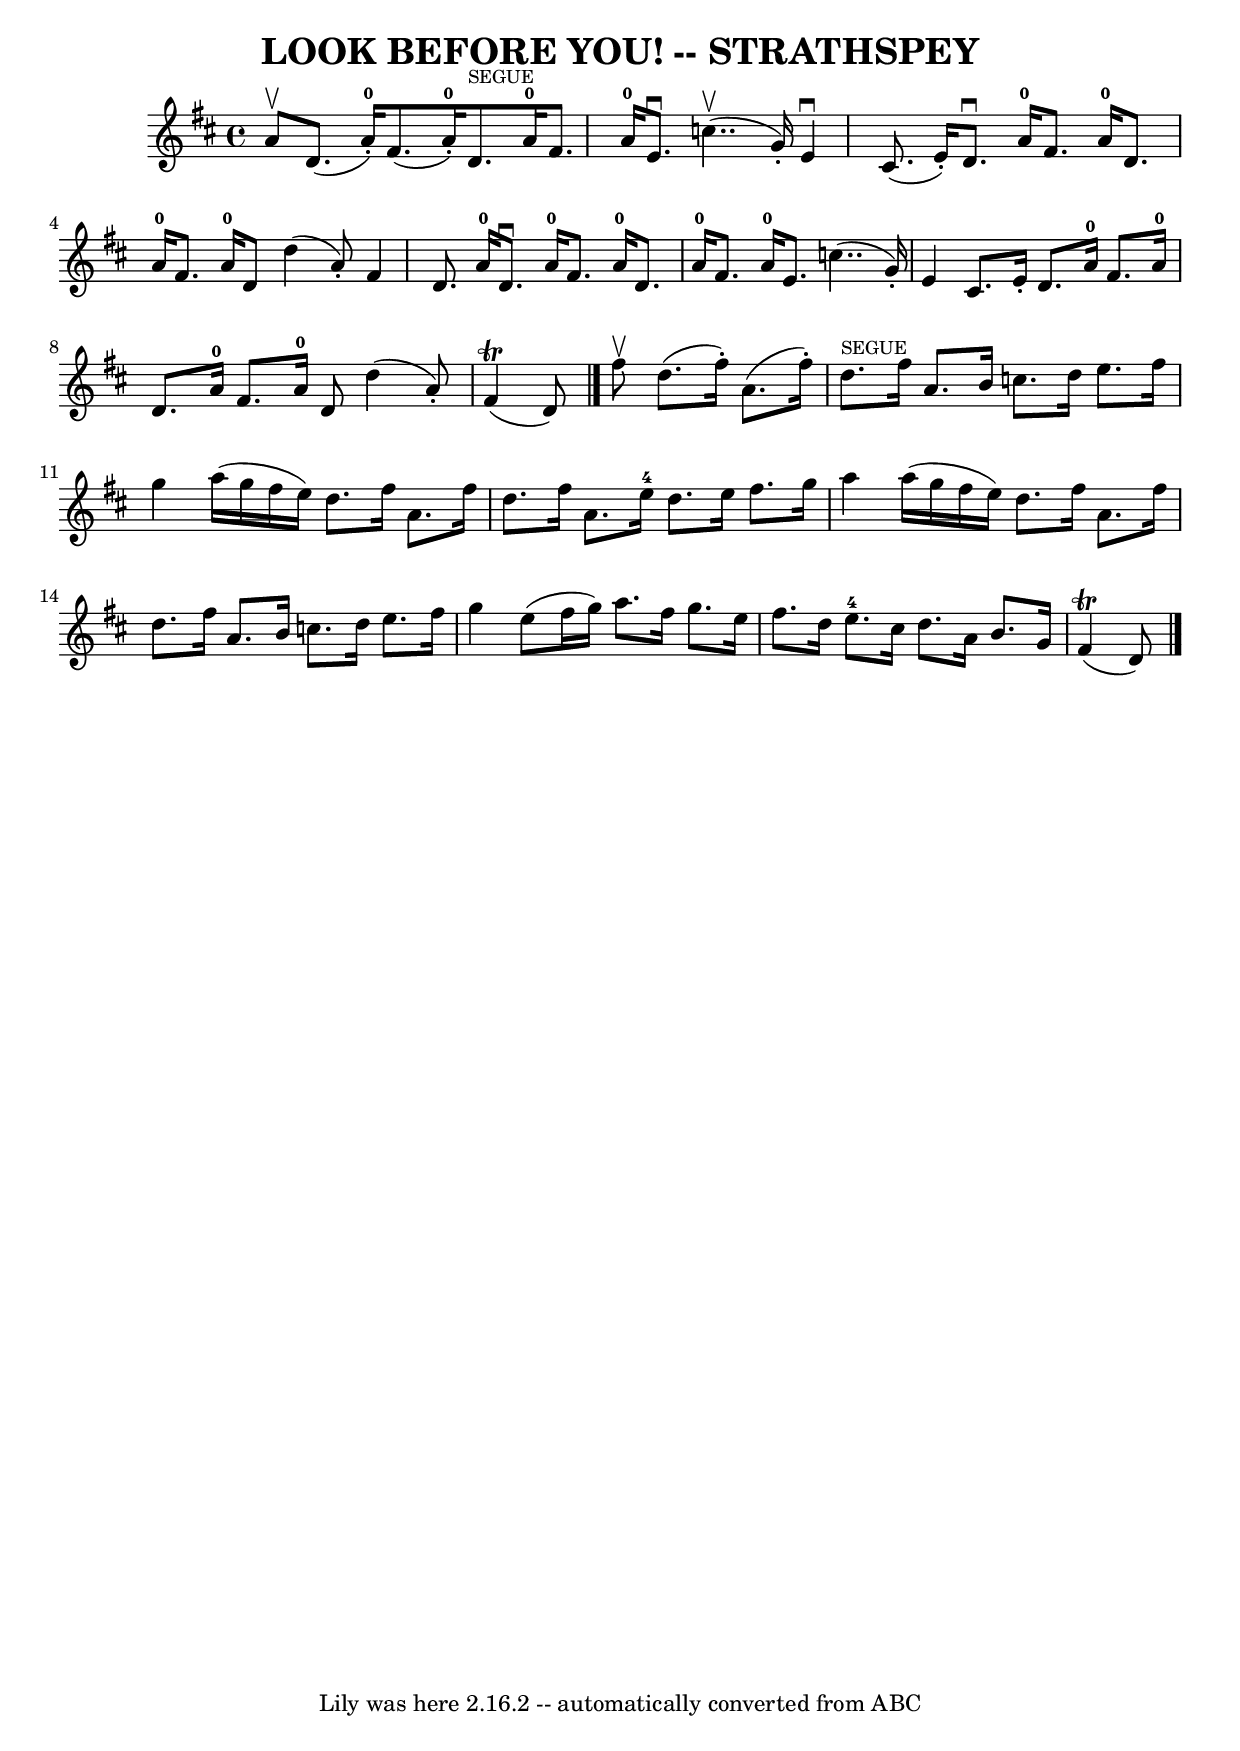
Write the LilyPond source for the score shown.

\version "2.16.2"
\include "Mammoth.ily"
\header {
  %% book = "Ryan's Mammoth Collection of Fiddle Tunes"
  crossRefNumber = "1"
  footnotes = ""
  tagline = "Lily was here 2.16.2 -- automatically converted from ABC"
  title = "LOOK BEFORE YOU! -- STRATHSPEY"

}
voicedefault =  {


  \override Staff.TimeSignature #'style = #'C
  \time 4/4 % %slurgraces 1
  
  \key d \major
  a'8^\upbow   |
  d'8. (a'16-0-.) fis'8. (
  a'16-0-.) d'8.^\segue a'16-0 fis'8. a'16-0   |
  
  e'8.^\downbow c''4.. (^\upbow g'16-.) e'4^\downbow cis'8. (
  e'16-.)   |
  d'8.^\downbow a'16-0 fis'8. a'16-0   
  d'8. a'16-0 fis'8. a'16-0   |
  d'8 d''4 (a'8-.)  
  fis'4 d'8. a'16-0   |
  d'8.^\downbow a'16-0 fis'8.  
  a'16-0 d'8. a'16-0 fis'8. a'16-0   |
  e'8.    
  c''4.. (g'16-.) e'4 cis'8. e'16-.   |
  d'8. a'16-0 fis'8. a'16-0 d'8. a'16-0 fis'8. a'16-0   |
  
  d'8 d''4 (a'8-.) fis'4 (^\trill d'8)   \bar "|." fis''8^\upbow   |
  d''8. (fis''16-.) a'8. (fis''16-.)     
  d''8.^\segue fis''16 a'8. b'16    |
  c''8. d''16 e''8.  
  fis''16 g''4 a''16 (g''16 fis''16 e''16)   |
  
  d''8. fis''16 a'8. fis''16 d''8. fis''16 a'8. e''16-4   
  |
  d''8. e''16 fis''8. g''16 a''4 a''16 (g''16    
  fis''16 e''16)   |
  d''8. fis''16 a'8. fis''16    
  d''8. fis''16 a'8. b'16    |
  c''8. d''16 e''8.    
  fis''16 g''4 e''8 (fis''16 g''16)   |
  a''8.    
  fis''16 g''8. e''16 fis''8. d''16 e''8.-4 cis''16    
  |
  d''8. a'16 b'8. g'16 fis'4 (^\trill d'8)   
  \bar "|."   

}

\score{
  <<

    \context Staff="default"
    {
      \voicedefault 
      
    }

  >>
  \layout {
    
  }
  \midi {
  }

}
